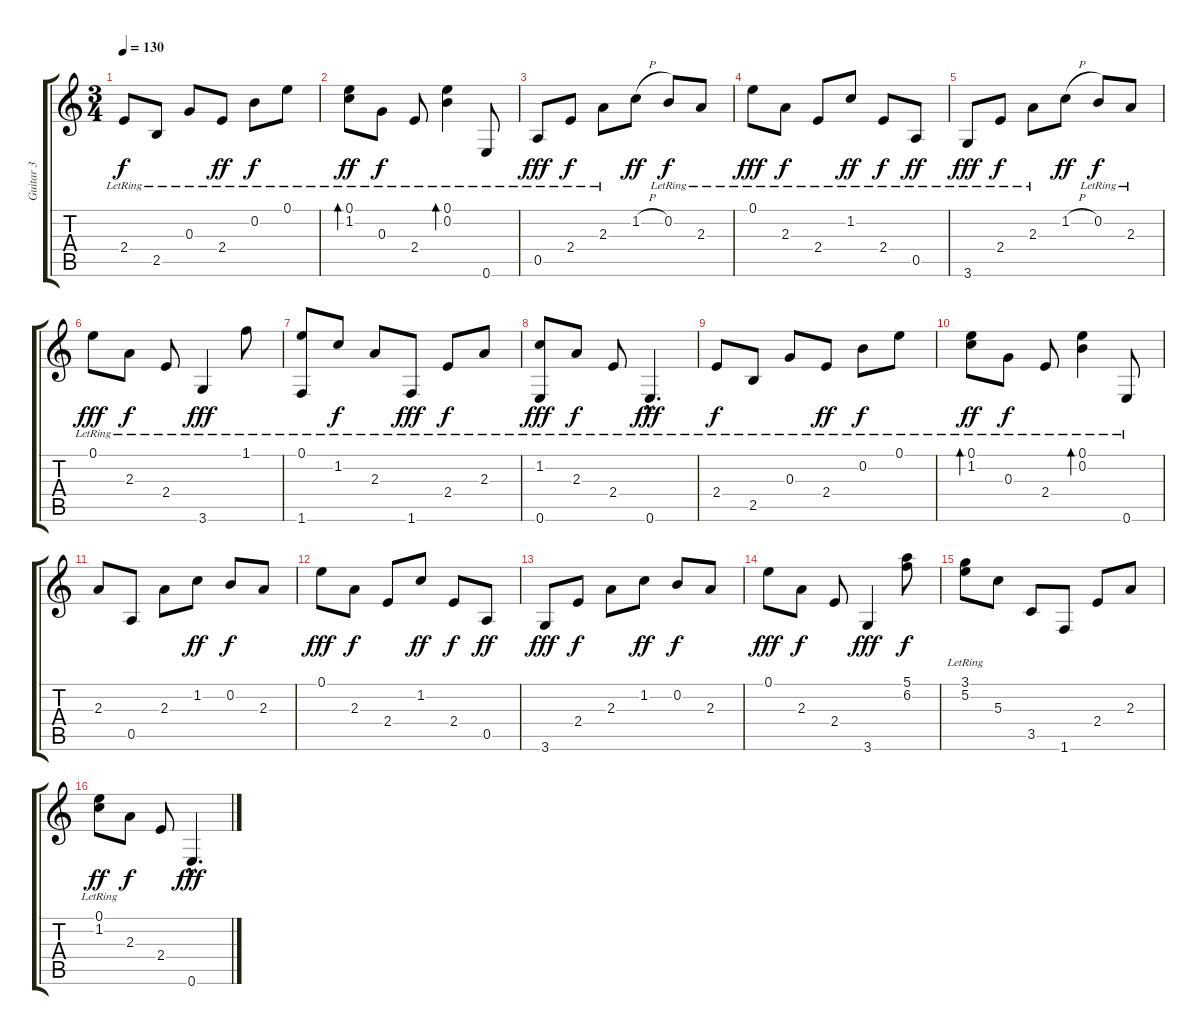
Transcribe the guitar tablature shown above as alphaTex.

\track ("Guitar 3" "Guitar 3") {instrument distortionguitar}
\staff {score tabs}
\tuning (E4 B3 G3 D3 A2 E2) {hide}
\ts (3 4)
\tempo 130
\clef g2
\ks c
2.4{lr}.8{dy f} 2.5{lr}.8 0.3{lr}.8 2.4{lr}.8{dy ff} 0.2{lr}.8{dy f} 0.1{lr}.8 |
(0.1{lr} 1.2{lr}).8{bd 30 dy ff} 0.3{lr}.8{dy f} 2.4{lr}.8 (0.1{lr} 0.2{lr}).4{bd 120} 0.6{lr}.8 |
0.5{lr}.8{dy fff volume 16 balance 8 instrument acousticguitarsteel} 2.4{lr}.8{dy f} 2.3{lr}.8 1.2{h}.8{dy ff} 0.2{lr}.8{dy f} 2.3{lr}.8 |
0.1{lr}.8{dy fff} 2.3{lr}.8{dy f} 2.4{lr}.8 1.2{lr}.8{dy ff} 2.4{lr}.8{dy f} 0.5{lr}.8{dy ff} |
3.6{lr}.8{dy fff} 2.4{lr}.8{dy f} 2.3{lr}.8 1.2{h}.8{dy ff} 0.2{lr}.8{dy f} 2.3{lr}.8 |
0.1{lr}.8{dy fff} 2.3{lr}.8{dy f} 2.4{lr}.8 3.6{lr}.4{dy fff} 1.1{lr}.8 |
(0.1{lr} 1.6{lr}).8 1.2{lr}.8{dy f} 2.3{lr}.8 1.6{lr}.8{dy fff} 2.4{lr}.8{dy f} 2.3{lr}.8 |
(1.2{lr} 0.6{lr}).8{dy fff} 2.3{lr}.8{dy f} 2.4{lr}.8 0.6{hac lr}.4{d dy fff} |
2.4{lr}.8{dy f} 2.5{lr}.8 0.3{lr}.8 2.4{lr}.8{dy ff} 0.2{lr}.8{dy f} 0.1{lr}.8 |
(0.1{lr} 1.2{lr}).8{bd 30 dy ff} 0.3{lr}.8{dy f} 2.4{lr}.8 (0.1{lr} 0.2{lr}).4{bd 120} 0.6{lr}.8 |
2.3.8{volume 15 balance 8 instrument distortionguitar} 0.5.8 2.3.8 1.2.8{dy ff} 0.2.8{dy f} 2.3.8 |
0.1.8{dy fff} 2.3.8{dy f} 2.4.8 1.2.8{dy ff} 2.4.8{dy f} 0.5.8{dy ff} |
3.6.8{dy fff} 2.4.8{dy f} 2.3.8 1.2.8{dy ff} 0.2.8{dy f} 2.3.8 |
0.1.8{dy fff} 2.3.8{dy f} 2.4.8 3.6.4{dy fff} (5.1 6.2).8{dy f} |
(3.1{lr} 5.2{lr}).8 5.3.8 3.5.8 1.6.8 2.4.8 2.3.8 |
(0.1{lr} 1.2{lr}).8{dy ff} 2.3.8{dy f} 2.4.8 0.6{hac}.4{d dy fff}
